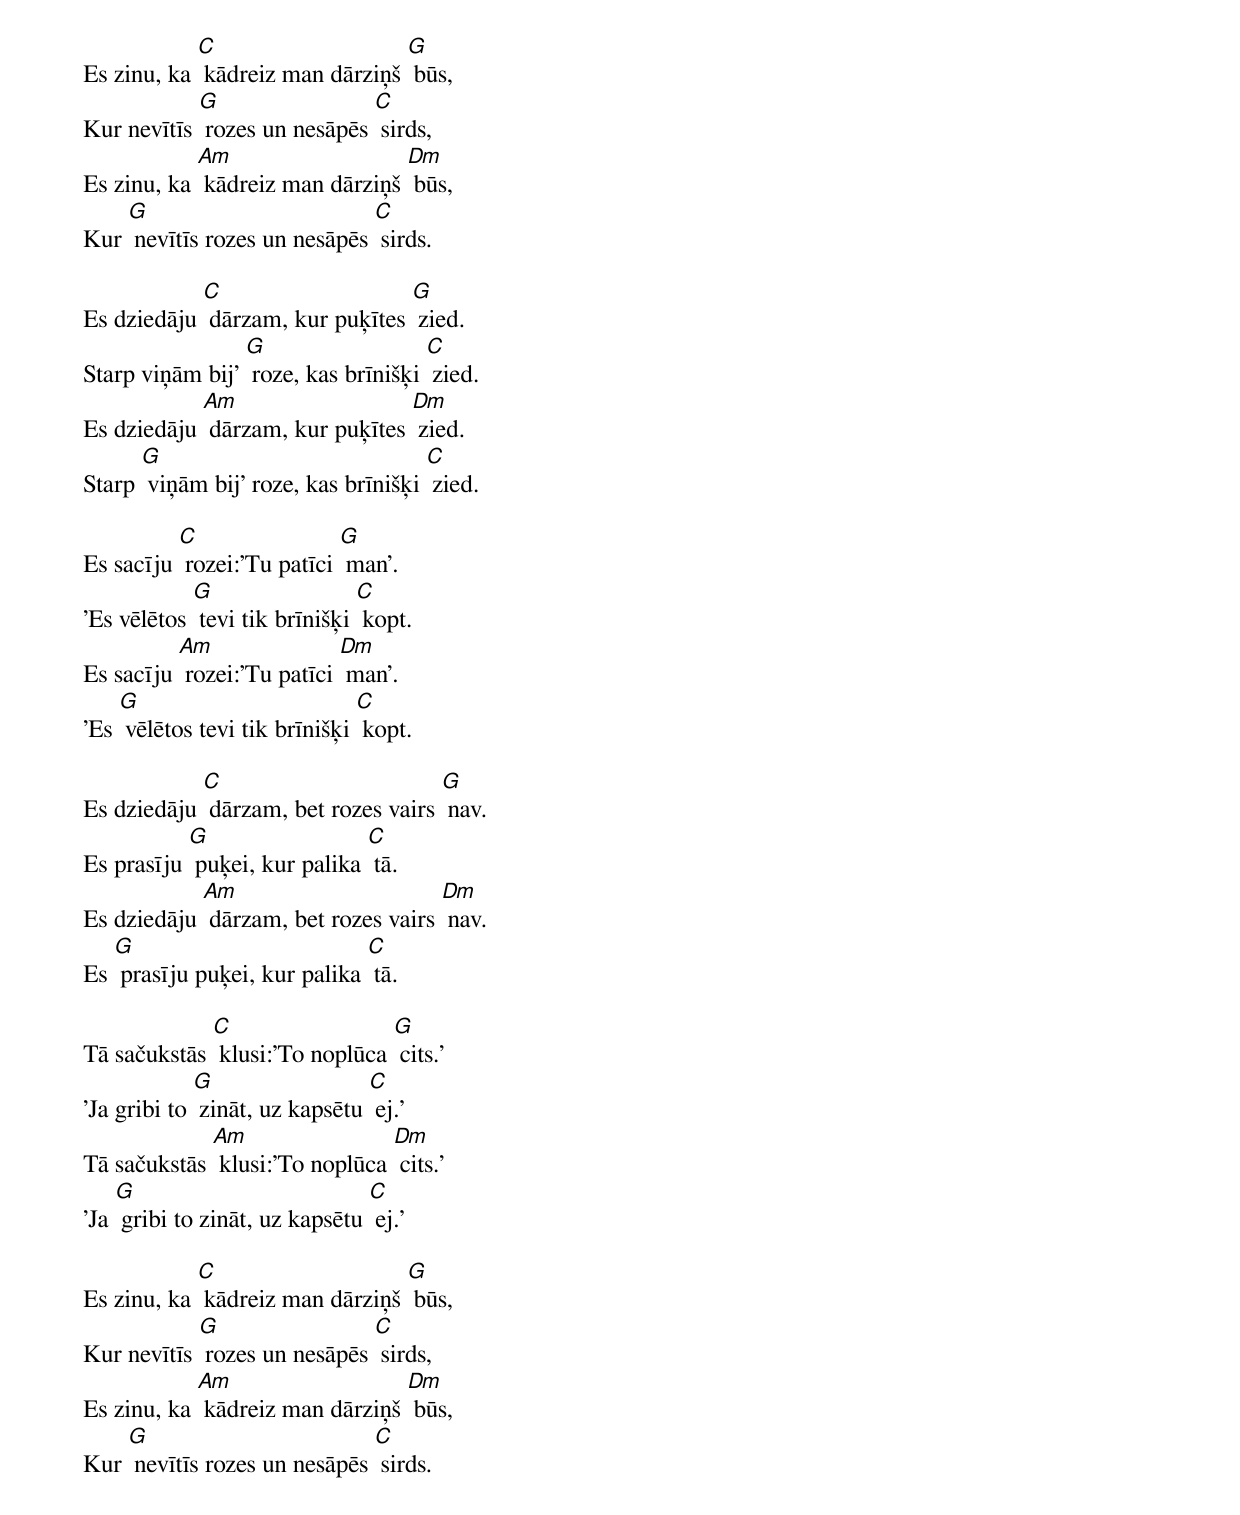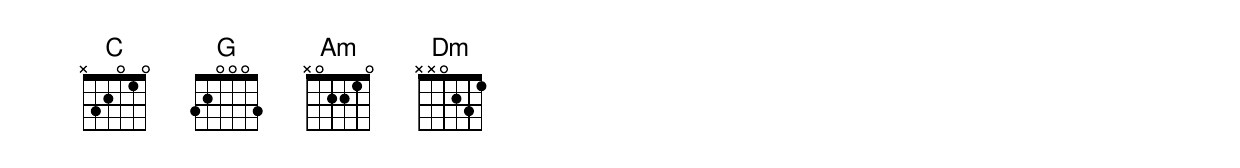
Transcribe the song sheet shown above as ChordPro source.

Es zinu, ka [C] kādreiz man dārziņš [G] būs,
Kur nevītīs [G] rozes un nesāpēs [C] sirds,
Es zinu, ka [Am] kādreiz man dārziņš [Dm] būs,
Kur [G] nevītīs rozes un nesāpēs [C] sirds.

Es dziedāju [C] dārzam, kur puķītes [G] zied.
Starp viņām bij' [G] roze, kas brīnišķi [C] zied.
Es dziedāju [Am] dārzam, kur puķītes [Dm] zied.
Starp [G] viņām bij' roze, kas brīnišķi [C] zied.

Es sacīju [C] rozei:'Tu patīci [G] man'.
'Es vēlētos [G] tevi tik brīnišķi [C] kopt.
Es sacīju [Am] rozei:'Tu patīci [Dm] man'.
'Es [G] vēlētos tevi tik brīnišķi [C] kopt.

Es dziedāju [C] dārzam, bet rozes vairs [G] nav.
Es prasīju [G] puķei, kur palika [C] tā.
Es dziedāju [Am] dārzam, bet rozes vairs [Dm] nav.
Es [G] prasīju puķei, kur palika [C] tā.

Tā sačukstās [C] klusi:'To noplūca [G] cits.'
'Ja gribi to [G] zināt, uz kapsētu [C] ej.'
Tā sačukstās [Am] klusi:'To noplūca [Dm] cits.'
'Ja [G] gribi to zināt, uz kapsētu [C] ej.'

Es zinu, ka [C] kādreiz man dārziņš [G] būs,
Kur nevītīs [G] rozes un nesāpēs [C] sirds,
Es zinu, ka [Am] kādreiz man dārziņš [Dm] būs,
Kur [G] nevītīs rozes un nesāpēs [C] sirds.
